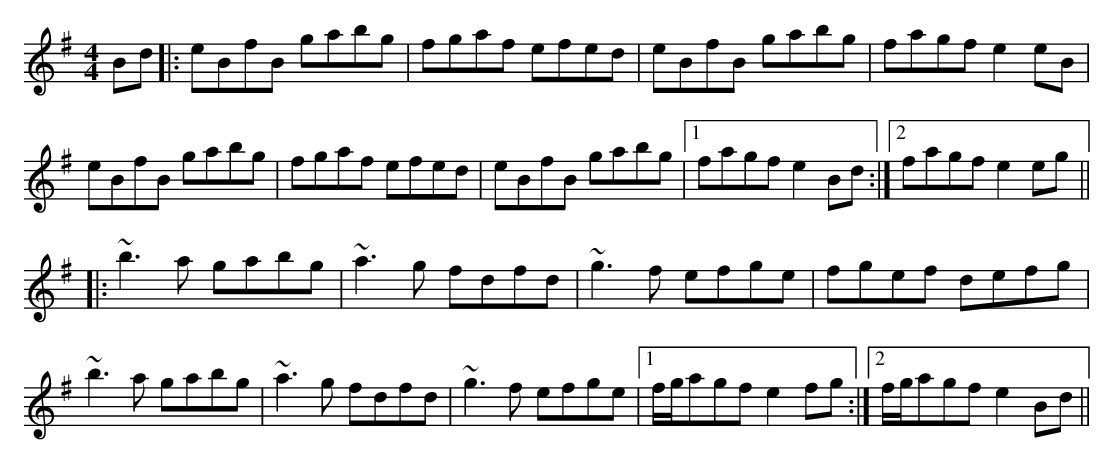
X:1
M:4/4
K:Emin
Bd|:eBfB gabg|fgaf efed|eBfB gabg|fagf e2eB|
eBfB gabg|fgaf efed|eBfB gabg|1 fagf e2Bd:|2 fagf e2eg||
|:~b3a gabg|~a3g fdfd|~g3f efge|fgef defg|
~b3a gabg|~a3g fdfd|~g3f efge|1 f/g/agf e2fg:|2 f/g/agf e2Bd||
